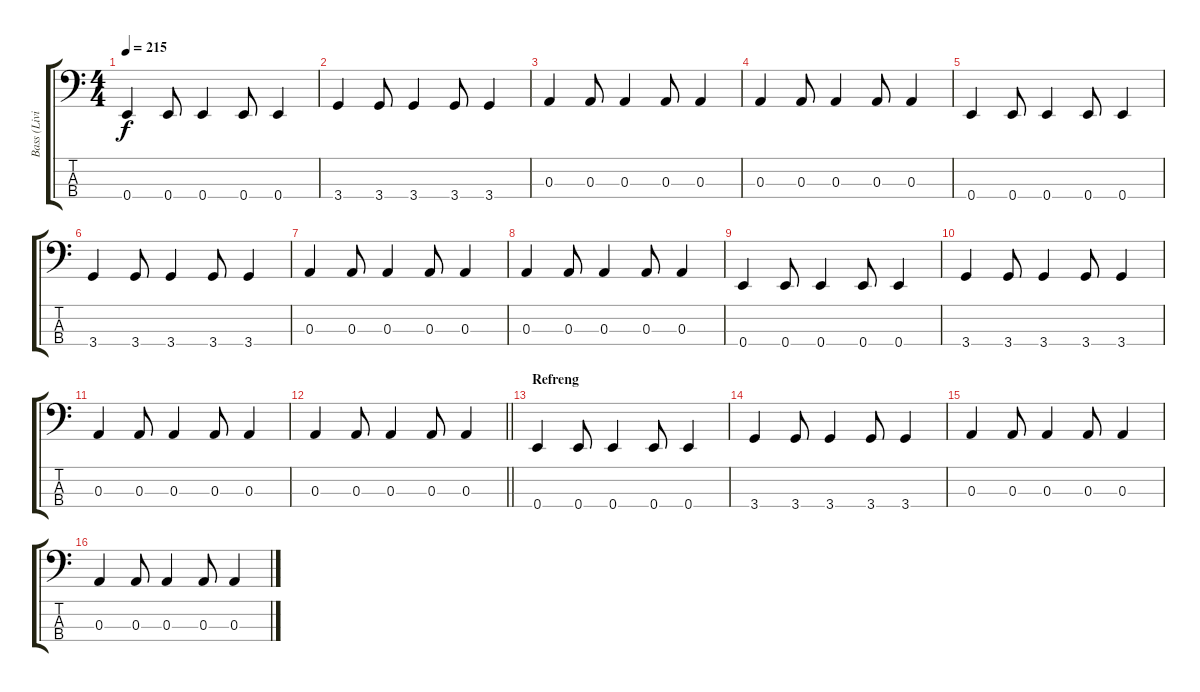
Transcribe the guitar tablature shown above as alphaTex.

\track ("Bass (Livio Aiello)" "Bass (Livi") {instrument electricbasspick}
\staff {score tabs}
\tuning (G2 D2 A1 E1) {hide}
\ts (4 4)
\tempo 215
\clef f4
\ks c
0.4.4{dy f} 0.4.8 0.4.4 0.4.8 0.4.4 |
3.4.4 3.4.8 3.4.4 3.4.8 3.4.4 |
0.3.4 0.3.8 0.3.4 0.3.8 0.3.4 |
0.3.4 0.3.8 0.3.4 0.3.8 0.3.4 |
0.4.4 0.4.8 0.4.4 0.4.8 0.4.4 |
3.4.4 3.4.8 3.4.4 3.4.8 3.4.4 |
0.3.4 0.3.8 0.3.4 0.3.8 0.3.4 |
0.3.4 0.3.8 0.3.4 0.3.8 0.3.4 |
0.4.4 0.4.8 0.4.4 0.4.8 0.4.4 |
3.4.4 3.4.8 3.4.4 3.4.8 3.4.4 |
0.3.4 0.3.8 0.3.4 0.3.8 0.3.4 |
\barLineRight lightlight
0.3.4 0.3.8 0.3.4 0.3.8 0.3.4 |
\section ("" "Refreng")
0.4.4 0.4.8 0.4.4 0.4.8 0.4.4 |
3.4.4 3.4.8 3.4.4 3.4.8 3.4.4 |
0.3.4 0.3.8 0.3.4 0.3.8 0.3.4 |
0.3.4 0.3.8 0.3.4 0.3.8 0.3.4
